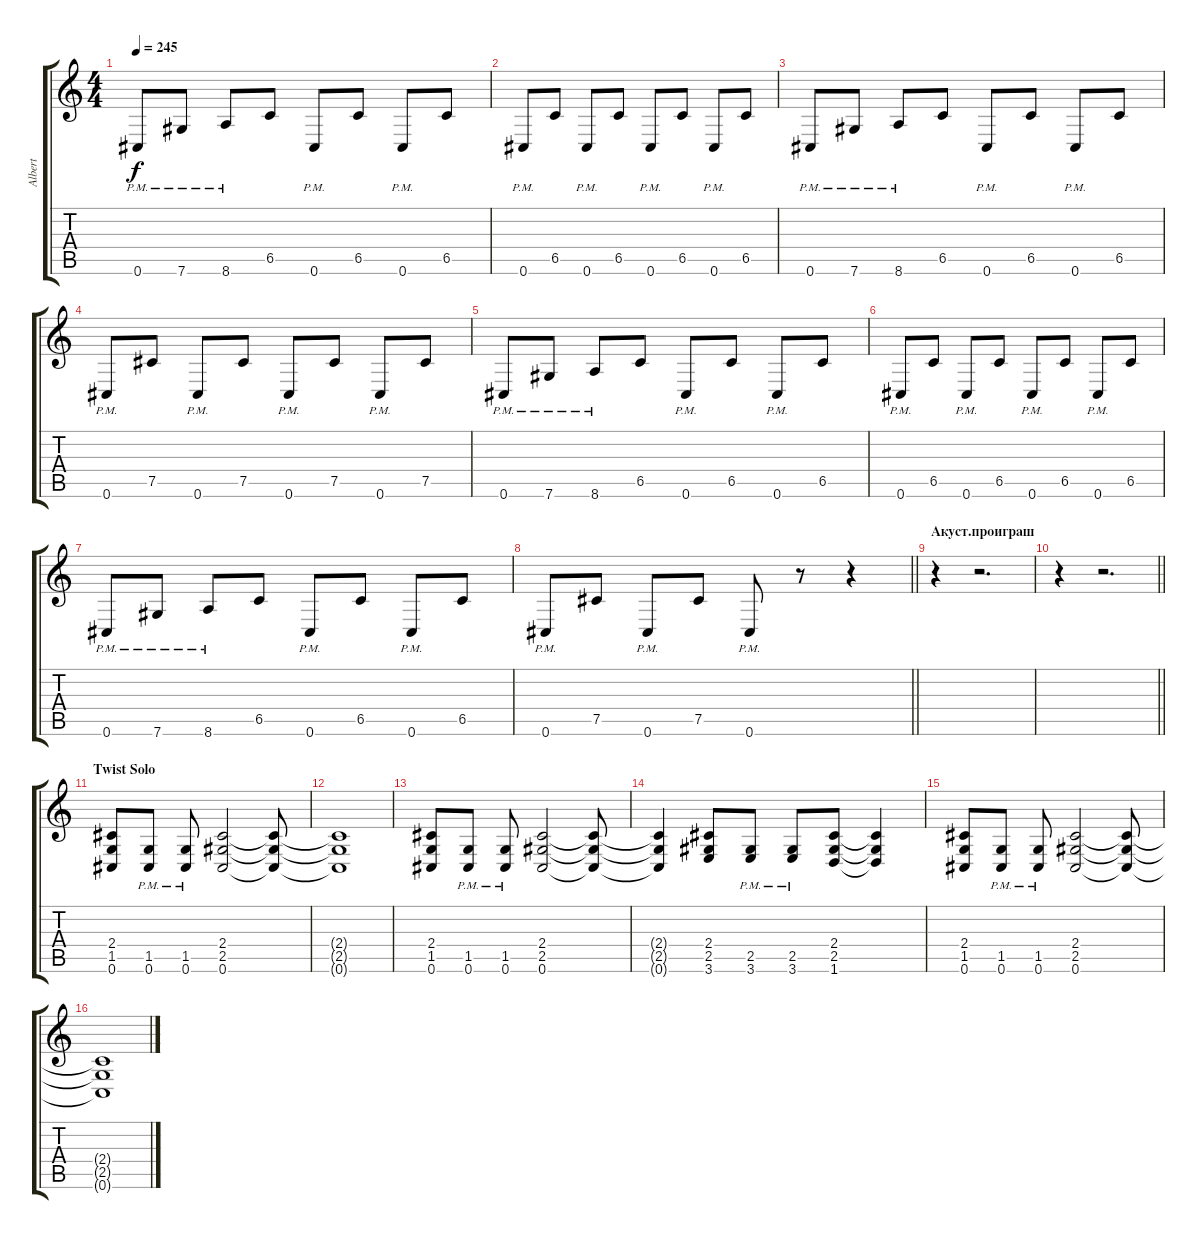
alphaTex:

\track ("Albert" "Albert") {instrument distortionguitar}
\staff {score tabs}
\tuning (Db4 Ab3 E3 B2 Gb2 Db2) {hide}
\ts (4 4)
\tempo 245
\clef g2
\ks c
0.6{pm}.8{dy f} 7.6{pm}.8 8.6{pm}.8 6.5.8 0.6{pm}.8 6.5.8 0.6{pm}.8 6.5.8 |
0.6{pm}.8 6.5.8 0.6{pm}.8 6.5.8 0.6{pm}.8 6.5.8 0.6{pm}.8 6.5.8 |
0.6{pm}.8 7.6{pm}.8 8.6{pm}.8 6.5.8 0.6{pm}.8 6.5.8 0.6{pm}.8 6.5.8 |
0.6{pm}.8 7.5.8 0.6{pm}.8 7.5.8 0.6{pm}.8 7.5.8 0.6{pm}.8 7.5.8 |
0.6{pm}.8 7.6{pm}.8 8.6{pm}.8 6.5.8 0.6{pm}.8 6.5.8 0.6{pm}.8 6.5.8 |
0.6{pm}.8 6.5.8 0.6{pm}.8 6.5.8 0.6{pm}.8 6.5.8 0.6{pm}.8 6.5.8 |
0.6{pm}.8 7.6{pm}.8 8.6{pm}.8 6.5.8 0.6{pm}.8 6.5.8 0.6{pm}.8 6.5.8 |
\barLineRight lightlight
0.6{pm}.8 7.5.8 0.6{pm}.8 7.5.8 0.6{pm}.8 r.8 r.4 |
\section ("" "Акуст.проиграш")
r.4 r.2{d} |
\barLineRight lightlight
r.4 r.2{d} |
\section ("" "Twist Solo")
(2.4 1.5 0.6).8 (1.5{pm} 0.6{pm}).8 (1.5{pm} 0.6{pm}).8 (2.4 2.5 0.6).2 (2.4{t} 2.5{t} 0.6{t}).8 |
(2.4{t} 2.5{t} 0.6{t}).1 |
(2.4 1.5 0.6).8 (1.5{pm} 0.6{pm}).8 (1.5{pm} 0.6{pm}).8 (2.4 2.5 0.6).2 (2.4{t} 2.5{t} 0.6{t}).8 |
(2.4{t} 2.5{t} 0.6{t}).4 (2.4 2.5 3.6).8 (2.5{pm} 3.6{pm}).8 (2.5{pm} 3.6{pm}).8 (2.4 2.5 1.6).8 (2.4{t} 2.5{t} 1.6{t}).4 |
(2.4 1.5 0.6).8 (1.5{pm} 0.6{pm}).8 (1.5{pm} 0.6{pm}).8 (2.4 2.5 0.6).2 (2.4{t} 2.5{t} 0.6{t}).8 |
(2.4{t} 2.5{t} 0.6{t}).1
